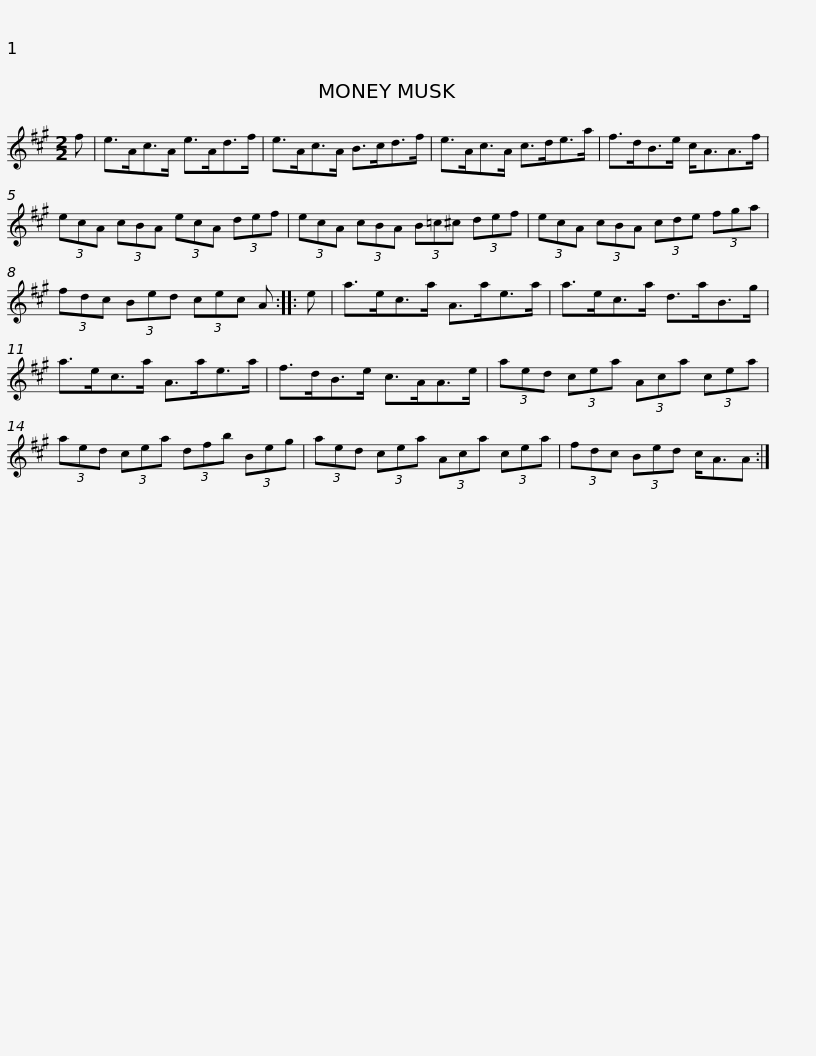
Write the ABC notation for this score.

X:1
L:1/8
M:2/2
I:linebreak $
K:A
V:1 treble
V:1
 f | e>Ac>A e>Ad>f | e>Ac>A B>cd>f | e>Ac>A c>de>a | f>dB>e c<AA>f |$ %5
 (3ecA (3cBA (3ecA (3def | (3ecA (3cBA (3B=c^c (3def | (3ecA (3cBA (3cde (3fga |$ (3fdc (3Bed (3cec A :: e | %10
 a>ec>a A>ae>a | a>ec>a d>aB>g | a>ec>a A>ae>a |$ f>dB>e c>AA>e | (3aed (3cea (3Aca (3cea | %15
 (3aed (3cea (3dfb (3Beg | (3aed (3cea (3Aca (3cea |$ (3fdc (3Bed c<AA :| %18
